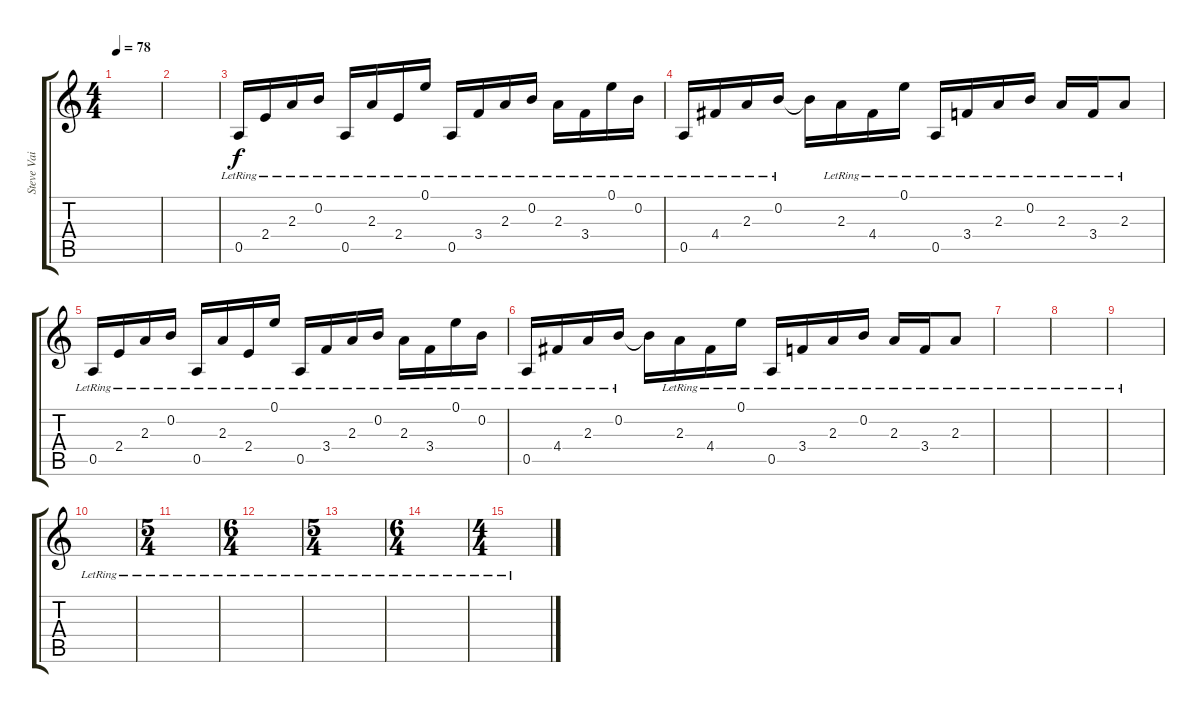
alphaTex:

\track ("Steve Vai - Coral Sitar" "Steve Vai ") {instrument electricguitarclean}
\staff {score tabs}
\tuning (E4 B3 G3 D3 A2 E2) {hide}
\ts (4 4)
\tempo 78
\clef g2
\ks c
|
|
0.5{lr}.16 2.4{lr}.16 2.3{lr}.16 0.2{lr}.16 0.5{lr}.16 2.3{lr}.16 2.4{lr}.16 0.1{lr}.16 0.5{lr}.16 3.4{lr}.16 2.3{lr}.16 0.2{lr}.16 2.3{lr}.16 3.4{lr}.16 0.1{lr}.16 0.2{lr}.16 |
0.5{lr}.16 4.4{lr}.16 2.3{lr}.16 0.2{lr}.16 0.2{t}.16 2.3{lr}.16 4.4{lr}.16 0.1{lr}.16 0.5{lr}.16 3.4{lr}.16 2.3{lr}.16 0.2{lr}.16 2.3{lr}.16 3.4{lr}.16 2.3{lr}.8 |
0.5{lr}.16 2.4{lr}.16 2.3{lr}.16 0.2{lr}.16 0.5{lr}.16 2.3{lr}.16 2.4{lr}.16 0.1{lr}.16 0.5{lr}.16 3.4{lr}.16 2.3{lr}.16 0.2{lr}.16 2.3{lr}.16 3.4{lr}.16 0.1{lr}.16 0.2{lr}.16 |
0.5{lr}.16 4.4{lr}.16 2.3{lr}.16 0.2{lr}.16 0.2{t}.16 2.3{lr}.16 4.4{lr}.16 0.1{lr}.16 0.5{lr}.16 3.4{lr}.16 2.3{lr}.16 0.2{lr}.16 2.3{lr}.16 3.4{lr}.16 2.3{lr}.8 |
|
|
|
|
\ts (5 4)
|
\ts (6 4)
|
\ts (5 4)
|
\ts (6 4)
|
\ts (4 4)
